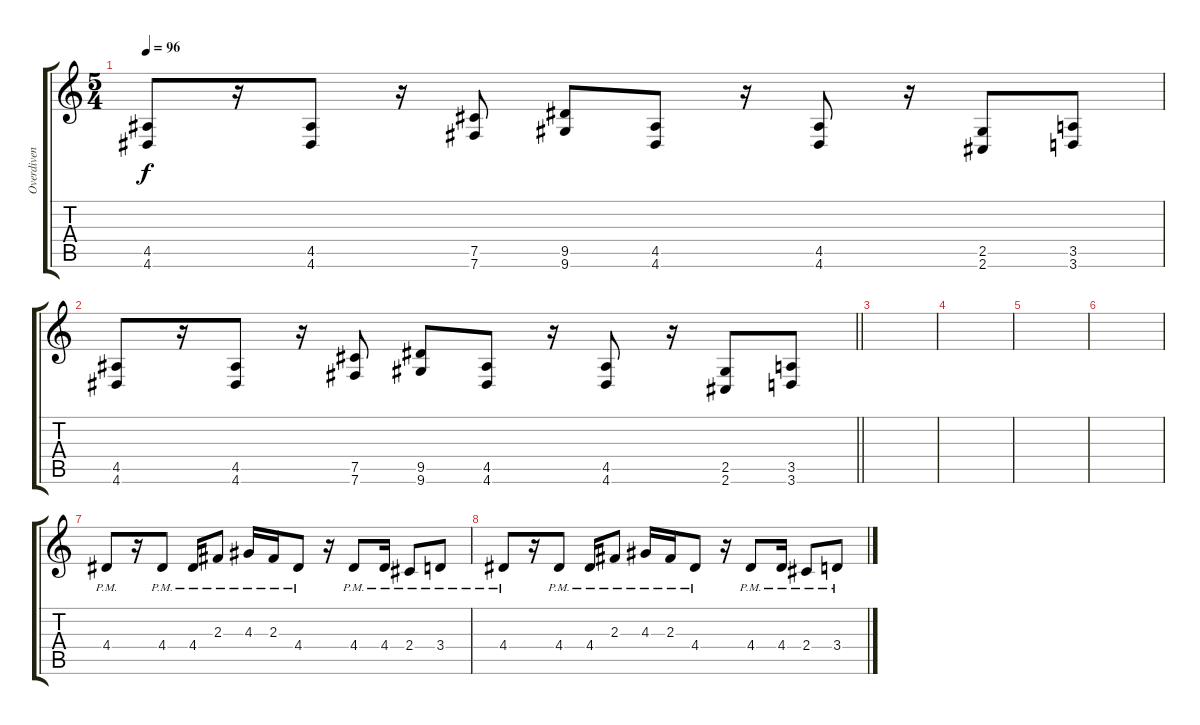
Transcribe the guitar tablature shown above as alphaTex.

\track ("Overdiven Guitar" "Overdiven ") {instrument overdrivenguitar}
\staff {score tabs}
\tuning (Db4 Ab3 E3 B2 Gb2 B1) {hide}
\ts (5 4)
\section ("" "")
\tempo 96
\clef g2
\ks c
(4.5 4.6).8{dy f} r.16 (4.5 4.6).8 r.16 (7.5 7.6).8 (9.5 9.6).8 (4.5 4.6).8 r.16 (4.5 4.6).8 r.16 (2.5 2.6).8 (3.5 3.6).8 |
\barLineRight lightlight
(4.5 4.6).8 r.16 (4.5 4.6).8 r.16 (7.5 7.6).8 (9.5 9.6).8 (4.5 4.6).8 r.16 (4.5 4.6).8 r.16 (2.5 2.6).8 (3.5 3.6).8 |
\section ("" "")
|
|
|
|
4.4{pm}.8 r.16 4.4{pm}.8 4.4{pm}.16 2.3{pm}.8 4.3{pm}.16 2.3{pm}.16 4.4{pm}.8 r.16 4.4{pm}.8 4.4{pm}.16 2.4{pm}.8 3.4{pm}.8 |
4.4{pm}.8 r.16 4.4{pm}.8 4.4{pm}.16 2.3{pm}.8 4.3{pm}.16 2.3{pm}.16 4.4{pm}.8 r.16 4.4{pm}.8 4.4{pm}.16 2.4{pm}.8 3.4{pm}.8
